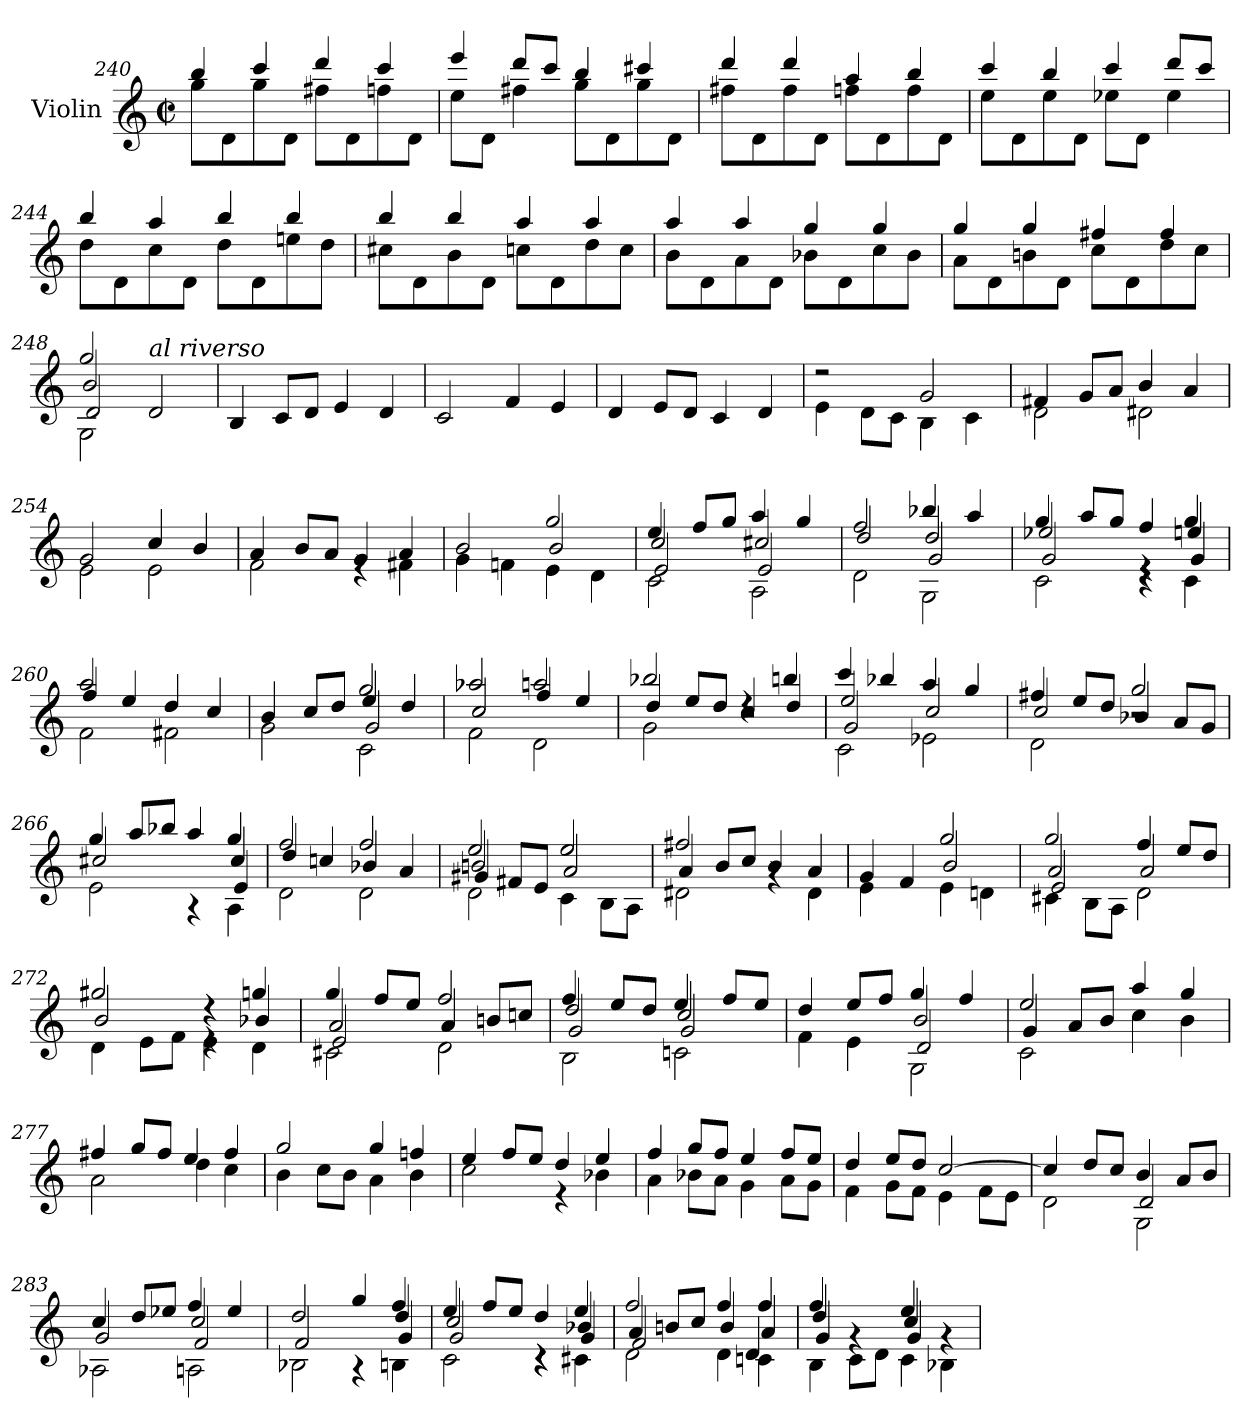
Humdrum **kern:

**kern
*part1
*staff1
*I"Violin
*I'Vln.
!!LO:LB:g=z
*clefG2
*k[]
*M2/2
*met(c|)
=240
*^
4bb/	8gg\L
.	8d\
4ccc/	8gg\
.	8d\J
4ddd/	8ff#X\L
.	8d\
4ccc/	8ffn\
.	8d\J
=241	=241
4eee/	8ee\L
.	8d\J
8ddd/L	4ff#X\
8ccc/J	.
4bb/	8gg\L
.	8d\
4ccc#X/	8gg\
.	8d\J
=242	=242
4ddd/	8ff#X\L
.	8d\
4ddd/	8ff#\
.	8d\J
4aa/	8ffn\L
.	8d\
4bb/	8ff\
.	8d\J
=243	=243
4ccc/	8ee\L
.	8d\
4bb/	8ee\
.	8d\J
4ccc/	8ee-X\L
.	8d\J
8ddd/L	4ee-\
8ccc/J	.
=244	=244
4bb/	8dd\L
.	8d\
4aa/	8cc\
.	8d\J
4bb/	8dd\L
.	8d\
4bb/	8een\
.	8dd\J
!!LO:LB:g=z	!!
=245	=245
4bb/	8cc#X\L
.	8d\
4bb/	8b\
.	8d\J
4aa/	8ccn\L
.	8d\
4aa/	8dd\
.	8cc\J
=246	=246
4aa/	8b\L
.	8d\
4aa/	8a\
.	8d\J
4gg/	8b-X\L
.	8d\
4gg/	8cc\
.	8b-\J
=247	=247
4gg/	8a\L
.	8d\
4gg/	8bn\
.	8d\J
4ff#X/	8cc\L
.	8d\
4ff#/	8dd\
.	8cc\J
=248	=248
*^	*^
2gg/	2G\	2b/	2d/
!LO:TX:a:i:t=al riverso	!	!	!
2d/	2ryy	2ryy	2ryy
*v	*v	*v	*v
=249
4B/
8c/L
8d/J
4e/
4d/
=250
2c/
4f/
4e/
=251
4d/
8e/L
8d/J
4c/
4d/
=252
*^
2r	4e\
.	8d\L
.	8c\J
2g/	4B\
.	4c\
!!LO:LB:g=z	!!
=253	=253
4f#X/	2d\
8g/L	.
8a/J	.
4b/	2d#X\
4a/	.
=254	=254
2g/	2e\
4cc/	2e\
4b/	.
=255	=255
4a/	2f\
8b/L	.
8a/J	.
4g/	4re
4a/	4f#X\
=256	=256
*	*^
2b/	4g\	2ryy
.	4fn\	.
2gg/	4e\	2b/
.	4d\	.
=257	=257	=257
*	*	*^
4ee/	2c\	2cc/	2e/
8ff/L	.	.	.
8gg/J	.	.	.
4aa/	2A\	2cc#X/	2e/
4gg/	.	.	.
=258	=258	=258	=258
2ff/	2d\	2dd/	2ryy
4bb-X/	2G\	2dd/	2g/
4aa/	.	.	.
=259	=259	=259	=259
4gg/	2c\	2ee-X/	2g/
8aa/L	.	.	.
8gg/J	.	.	.
4ff/	4re	4rc	4rgyy
4gg/	4c\	4een/	4g/
*	*	*v	*v
=260	=260	=260
2aa/	2f\	4ff/
.	.	4ee/
2ryy	2f#X\	4dd/
.	.	4cc/
!!LO:PB:g=z	!!	!!
=261	=261	=261
*	*	*^
2ryy	2g\	4b/	2ryy
.	.	8cc/L	.
.	.	8dd/J	.
2gg/	2c\	4ee/	2g/
.	.	4dd/	.
*	*	*v	*v
=262	=262	=262
2aa-X/	2f\	2cc/
2aan/	2d\	4ff/
.	.	4ee/
=263	=263	=263
2bb-X/	2g\	4dd/
.	.	8ee/L
.	.	8dd/J
4rdd	2r	4cc/
4bbn/	.	4dd/
=264	=264	=264
*	*	*^
4ccc/	2c\	2ee/	2g/
4bb-X/	.	.	.
4aa/	2e-X\	2cc/	2ryy
4gg/	.	.	.
=265	=265	=265	=265
2ryy	2d\	4ff#X/	2cc/
.	.	8ee/L	.
.	.	8dd/J	.
2gg/	2r	4b-X/	2ryy
.	.	8a/L	.
.	.	8g/J	.
=266	=266	=266	=266
4gg/	2e\	2cc#X/	2ryy
8aa/L	.	.	.
8bb-X/J	.	.	.
4aa/	4r	4ryy	4ryy
4gg/	4A\	4cc#/	4e/
*	*	*v	*v
=267	=267	=267
2ff/	2d\	4dd/
.	.	4ccn/
2ff/	2d\	4b-X/
.	.	4a/
!!LO:LB:g=z	!!	!!
=268	=268	=268
*	*	*^
2ee/	2d\	2bn/	4g#X/
.	.	.	8f#X/L
.	.	.	8e/J
2ee/	4c\	2a/	2ryy
.	8B\L	.	.
.	8A\J	.	.
*	*	*v	*v
=269	=269	=269
2ff#X/	2d#X\	4a/
.	.	8b/L
.	.	8cc/J
2ryy	4rg	4b/
.	4d#\	4a/
=270	=270	=270
4g/	4e\	2ryy
4f/	4ryy	.
2gg/	4e\	2b/
.	4dn\	.
=271	=271	=271
*	*	*^
2gg/	4c#X\	2a/	2e/
.	8B\L	.	.
.	8A\J	.	.
4ff/	2d\	2a/	2ryy
8ee/L	.	.	.
8dd/J	.	.	.
*	*	*v	*v
=272	=272	=272
2gg#X/	4d\	2b/
.	8e\L	.
.	8f\J	.
4rdd	4e\	4re
4ggn/	4d\	4b-X/
=273	=273	=273
*	*	*^
4gg/	2c#X\	2a/	2e/
8ff/L	.	.	.
8ee/J	.	.	.
2ff/	2d\	4a/	2ryy
.	.	8bn/L	.
.	.	8ccn/J	.
=274	=274	=274	=274
4ff/	2B\	2dd/	2g/
8ee/L	.	.	.
8dd/J	.	.	.
4ee/	2cn\	2cc/	2g/
8ff/L	.	.	.
8ee/J	.	.	.
!!LO:LB:g=z	!!	!!	!!
=275	=275	=275	=275
4dd/	4f\	2ryy	2ryy
8ee/L	4e\	.	.
8ff/J	.	.	.
4gg/	2G\	2b/	2d/
4ff/	.	.	.
*	*	*v	*v
=276	=276	=276
2ee/	2c\	4g/
.	.	8a/L
.	.	8b/J
4aa/	4cc\	2ryy
4gg/	4b\	.
*	*v	*v
=277	=277
4ff#X/	2a\
8gg/L	.
8ff#/J	.
4ee/	4dd\
4ff#/	4cc\
=278	=278
2gg/	4b\
.	8cc\L
.	8b\J
4gg/	4a\
4ffn/	4b\
=279	=279
4ee/	2cc\
8ff/L	.
8ee/J	.
4dd/	4r
4ee/	4b-X\
=280	=280
4ff/	4a\
8gg/L	8b-X\L
8ff/J	8a\J
4ee/	4g\
8ff/L	8a\L
8ee/J	8g\J
=281	=281
4dd/	4f\
8ee/L	8g\L
8dd/J	8f\J
[2cc/	4e\
.	8f\L
.	8e\J
=282	=282
*	*^
4cc/]	2d\	2ryy
8dd/L	.	.
8cc/J	.	.
4b/	2G\	2d/
8a/L	.	.
8b/J	.	.
!!LO:LB:g=z	!!	!!
=283	=283	=283
*	*	*^
4cc/	2A-X\	2g/	2ryy
8dd/L	.	.	.
8ee-X/J	.	.	.
4ff/	2An\	2cc/	2f/
4ee-/	.	.	.
=284	=284	=284	=284
2dd/	2B-X\	2f/	2ryy
4gg/	4r	4ryy	4ryy
4ff/	4Bn\	4dd/	4g/
=285	=285	=285	=285
4ee/	2c\	2cc/	2g/
8ff/L	.	.	.
8ee/J	.	.	.
4dd/	4rc	4rc	4reyy
4ee/	4c#X\	4b-X/	4g/
=286	=286	=286	=286
2ff/	2d\	4a/	2f/
.	.	8bn/L	.
.	.	8cc/J	.
4ff/	4d\	4b/	4ryy
4ff/	4cn\	4a/	4d/
=287	=287	=287	=287
4ff/	4B\	4dd/	4g/
4rg	8c\L	4ryy	4rddyy
.	8d\J	.	.
4ee/	4c\	4cc/	4g/
4rg	4B-X\	4ryy	4ryy
*v	*v	*v	*v
=
*-
